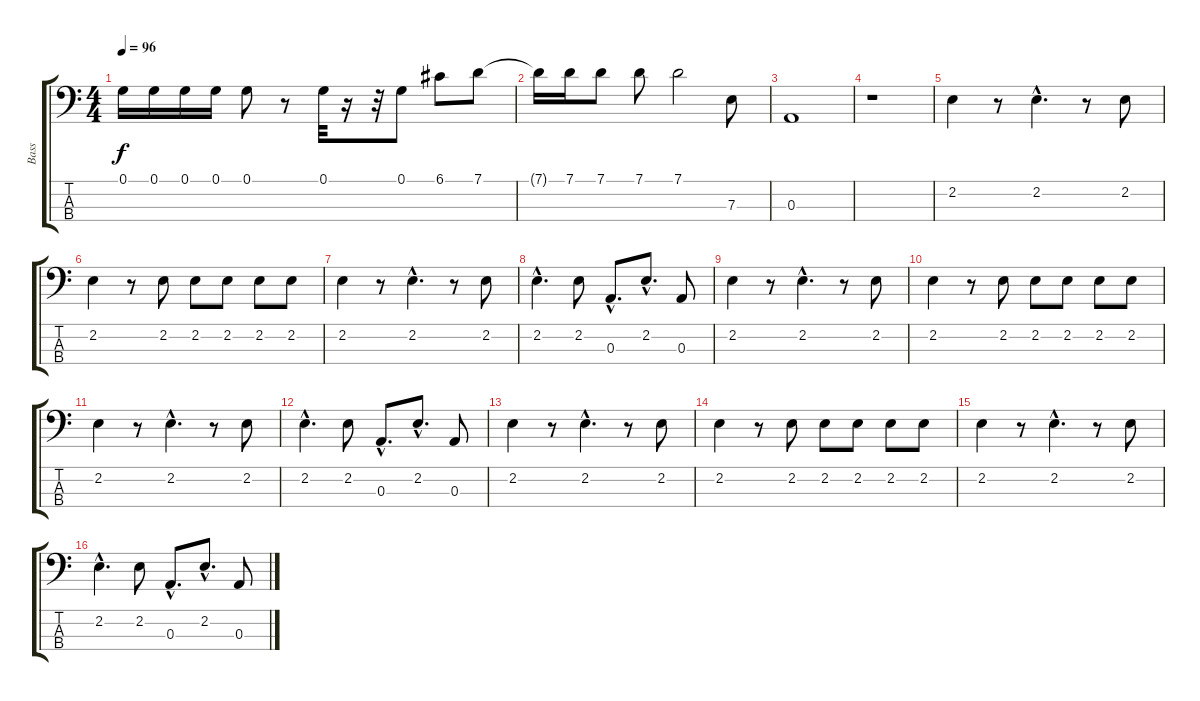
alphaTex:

\track ("Bass" "Bass") {instrument electricbassfinger}
\staff {score tabs}
\tuning (G2 D2 A1 E1) {hide}
\ts (4 4)
\tempo 96
\clef f4
\ks c
0.1.16{dy f} 0.1.16 0.1.16 0.1.16 0.1.8 r.8 0.1.32 r.16 r.32 0.1.8 6.1.8 7.1.8 |
7.1{t}.16 7.1.16 7.1.8 7.1.8 7.1.2 7.3.8 |
0.3.1 |
r.1 |
2.2.4 r.8 2.2{hac}.4{d} r.8 2.2.8 |
2.2.4 r.8 2.2.8 2.2.8 2.2.8 2.2.8 2.2.8 |
2.2.4 r.8 2.2{hac}.4{d} r.8 2.2.8 |
2.2{hac}.4{d} 2.2.8 0.3{hac}.8{d} 2.2{hac}.8{d} 0.3.8 |
2.2.4 r.8 2.2{hac}.4{d} r.8 2.2.8 |
2.2.4 r.8 2.2.8 2.2.8 2.2.8 2.2.8 2.2.8 |
2.2.4 r.8 2.2{hac}.4{d} r.8 2.2.8 |
2.2{hac}.4{d} 2.2.8 0.3{hac}.8{d} 2.2{hac}.8{d} 0.3.8 |
2.2.4 r.8 2.2{hac}.4{d} r.8 2.2.8 |
2.2.4 r.8 2.2.8 2.2.8 2.2.8 2.2.8 2.2.8 |
2.2.4 r.8 2.2{hac}.4{d} r.8 2.2.8 |
2.2{hac}.4{d} 2.2.8 0.3{hac}.8{d} 2.2{hac}.8{d} 0.3.8
